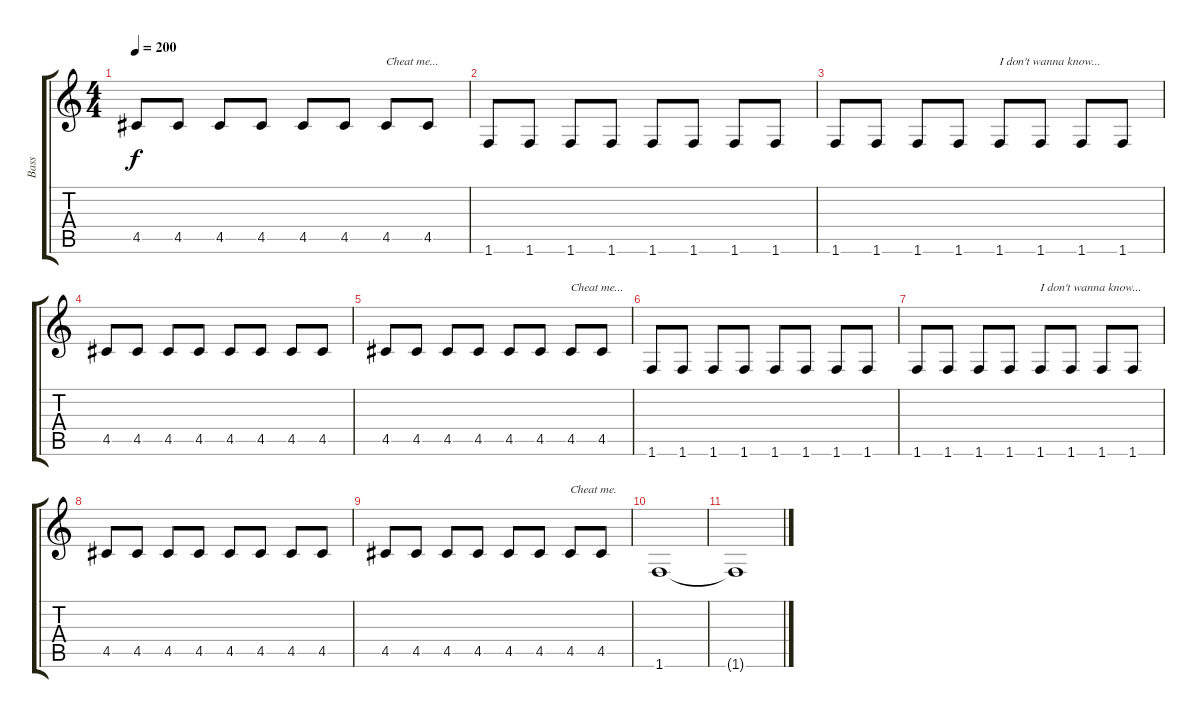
\track ("Bass" "Bass") {instrument electricbassfinger}
\staff {score tabs}
\tuning (E4 B3 G3 D3 A2 E2) {hide}
\ts (4 4)
\tempo 200
\clef g2
\ks c
4.5.8{dy f} 4.5.8 4.5.8 4.5.8 4.5.8 4.5.8 4.5.8{txt "Cheat me..."} 4.5.8 |
1.6.8 1.6.8 1.6.8 1.6.8 1.6.8 1.6.8 1.6.8 1.6.8 |
1.6.8 1.6.8 1.6.8 1.6.8 1.6.8{txt "I don't wanna know..."} 1.6.8 1.6.8 1.6.8 |
4.5.8 4.5.8 4.5.8 4.5.8 4.5.8 4.5.8 4.5.8 4.5.8 |
4.5.8 4.5.8 4.5.8 4.5.8 4.5.8 4.5.8 4.5.8{txt "Cheat me..."} 4.5.8 |
1.6.8 1.6.8 1.6.8 1.6.8 1.6.8 1.6.8 1.6.8 1.6.8 |
1.6.8 1.6.8 1.6.8 1.6.8 1.6.8{txt "I don't wanna know..."} 1.6.8 1.6.8 1.6.8 |
4.5.8 4.5.8 4.5.8 4.5.8 4.5.8 4.5.8 4.5.8 4.5.8 |
4.5.8 4.5.8 4.5.8 4.5.8 4.5.8 4.5.8 4.5.8{txt "Cheat me."} 4.5.8 |
1.6.1 |
1.6{t}.1
